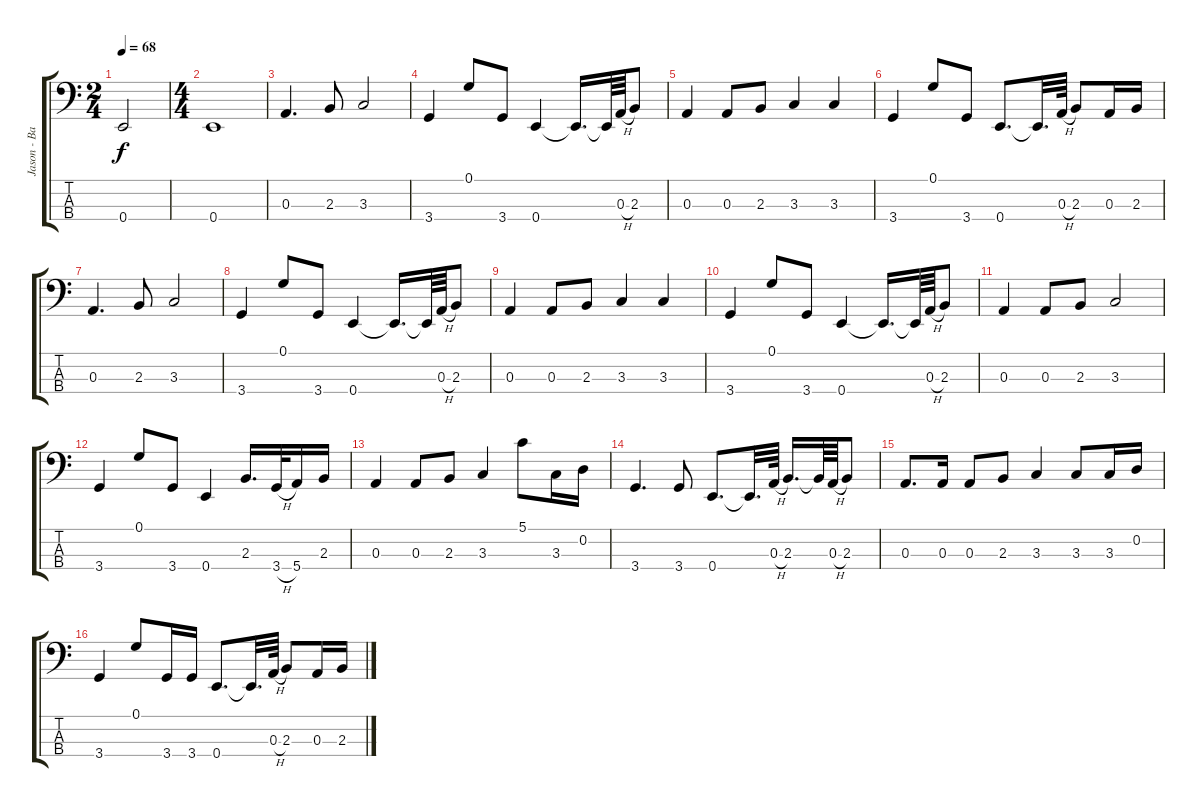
\track ("Jason - Bass" "Jason - Ba") {instrument electricbasspick}
\staff {score tabs}
\tuning (G2 D2 A1 E1) {hide}
\ts (2 4)
\tempo 68
\clef f4
\ks c
0.4.2{dy f} |
\ts (4 4)
0.4.1 |
0.3.4{d} 2.3.8 3.3.2 |
3.4.4 0.1.8 3.4.8 0.4.4 0.4{t}.16{d} 0.4{t}.64 0.3{h}.64 2.3.8 |
0.3.4 0.3.8 2.3.8 3.3.4 3.3.4 |
3.4.4 0.1.8 3.4.8 0.4.8{d} 0.4{t}.32{d} 0.3{h}.64 2.3.8 0.3.16 2.3.16 |
0.3.4{d} 2.3.8 3.3.2 |
3.4.4 0.1.8 3.4.8 0.4.4 0.4{t}.16{d} 0.4{t}.64 0.3{h}.64 2.3.8 |
0.3.4 0.3.8 2.3.8 3.3.4 3.3.4 |
3.4.4 0.1.8 3.4.8 0.4.4 0.4{t}.16{d} 0.4{t}.64 0.3{h}.64 2.3.8 |
0.3.4 0.3.8 2.3.8 3.3.2 |
3.4.4 0.1.8 3.4.8 0.4.4 2.3.16{d} 3.4{h}.32 5.4.16 2.3.16 |
0.3.4 0.3.8 2.3.8 3.3.4 5.1.8 3.3.16 0.2.16 |
3.4.4{d} 3.4.8 0.4.8{d} 0.4{t}.32{d} 0.3{h}.64 2.3.16{d} 2.3{t}.64 0.3{h}.64 2.3.8 |
0.3.8{d} 0.3.16 0.3.8 2.3.8 3.3.4 3.3.8 3.3.16 0.2.16 |
3.4.4 0.1.8 3.4.16 3.4.16 0.4.8{d} 0.4{t}.32{d} 0.3{h}.64 2.3.8 0.3.16 2.3.16
